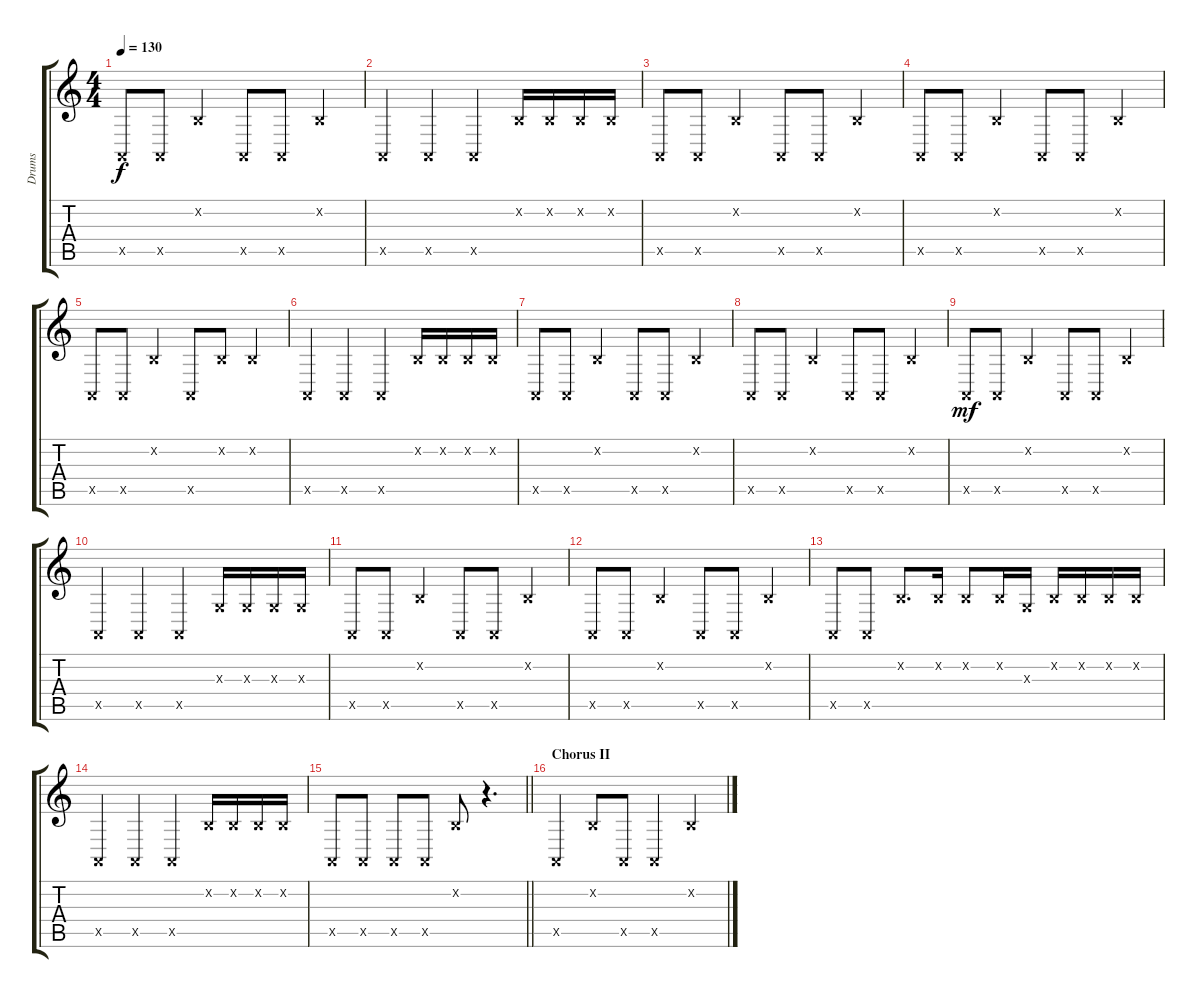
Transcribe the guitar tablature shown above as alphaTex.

\track ("Drums" "Drums") {instrument synthdrum}
\staff {score tabs}
\tuning (E4 B3 G3 D3 A2 E2) {hide}
\ts (4 4)
\tempo 130
\clef g2
\ks c
0.5{x}.8{dy f} 0.5{x}.8 0.2{x}.4 0.5{x}.8 0.5{x}.8 0.2{x}.4 |
0.5{x}.4 0.5{x}.4 0.5{x}.4 0.2{x}.16 0.2{x}.16 0.2{x}.16 0.2{x}.16 |
0.5{x}.8 0.5{x}.8 0.2{x}.4 0.5{x}.8 0.5{x}.8 0.2{x}.4 |
0.5{x}.8 0.5{x}.8 0.2{x}.4 0.5{x}.8 0.5{x}.8 0.2{x}.4 |
0.5{x}.8 0.5{x}.8 0.2{x}.4 0.5{x}.8 0.2{x}.8 0.2{x}.4 |
0.5{x}.4 0.5{x}.4 0.5{x}.4 0.2{x}.16 0.2{x}.16 0.2{x}.16 0.2{x}.16 |
0.5{x}.8 0.5{x}.8 0.2{x}.4 0.5{x}.8 0.5{x}.8 0.2{x}.4 |
0.5{x}.8 0.5{x}.8 0.2{x}.4 0.5{x}.8 0.5{x}.8 0.2{x}.4 |
0.5{x}.8{dy mf} 0.5{x}.8 0.2{x}.4 0.5{x}.8 0.5{x}.8 0.2{x}.4 |
0.5{x}.4 0.5{x}.4 0.5{x}.4 0.3{x}.16 0.3{x}.16 0.3{x}.16 0.3{x}.16 |
0.5{x}.8 0.5{x}.8 0.2{x}.4 0.5{x}.8 0.5{x}.8 0.2{x}.4 |
0.5{x}.8 0.5{x}.8 0.2{x}.4 0.5{x}.8 0.5{x}.8 0.2{x}.4 |
0.5{x}.8 0.5{x}.8 0.2{x}.8{d} 0.2{x}.16 0.2{x}.8 0.2{x}.16 0.3{x}.16 0.2{x}.16 0.2{x}.16 0.2{x}.16 0.2{x}.16 |
0.5{x}.4 0.5{x}.4 0.5{x}.4 0.2{x}.16 0.2{x}.16 0.2{x}.16 0.2{x}.16 |
\barLineRight lightlight
0.5{x}.8 0.5{x}.8 0.5{x}.8 0.5{x}.8 0.2{x}.8 r.4{d} |
\section ("" "Chorus II")
0.5{x}.4 0.2{x}.8 0.5{x}.8 0.5{x}.4 0.2{x}.4
